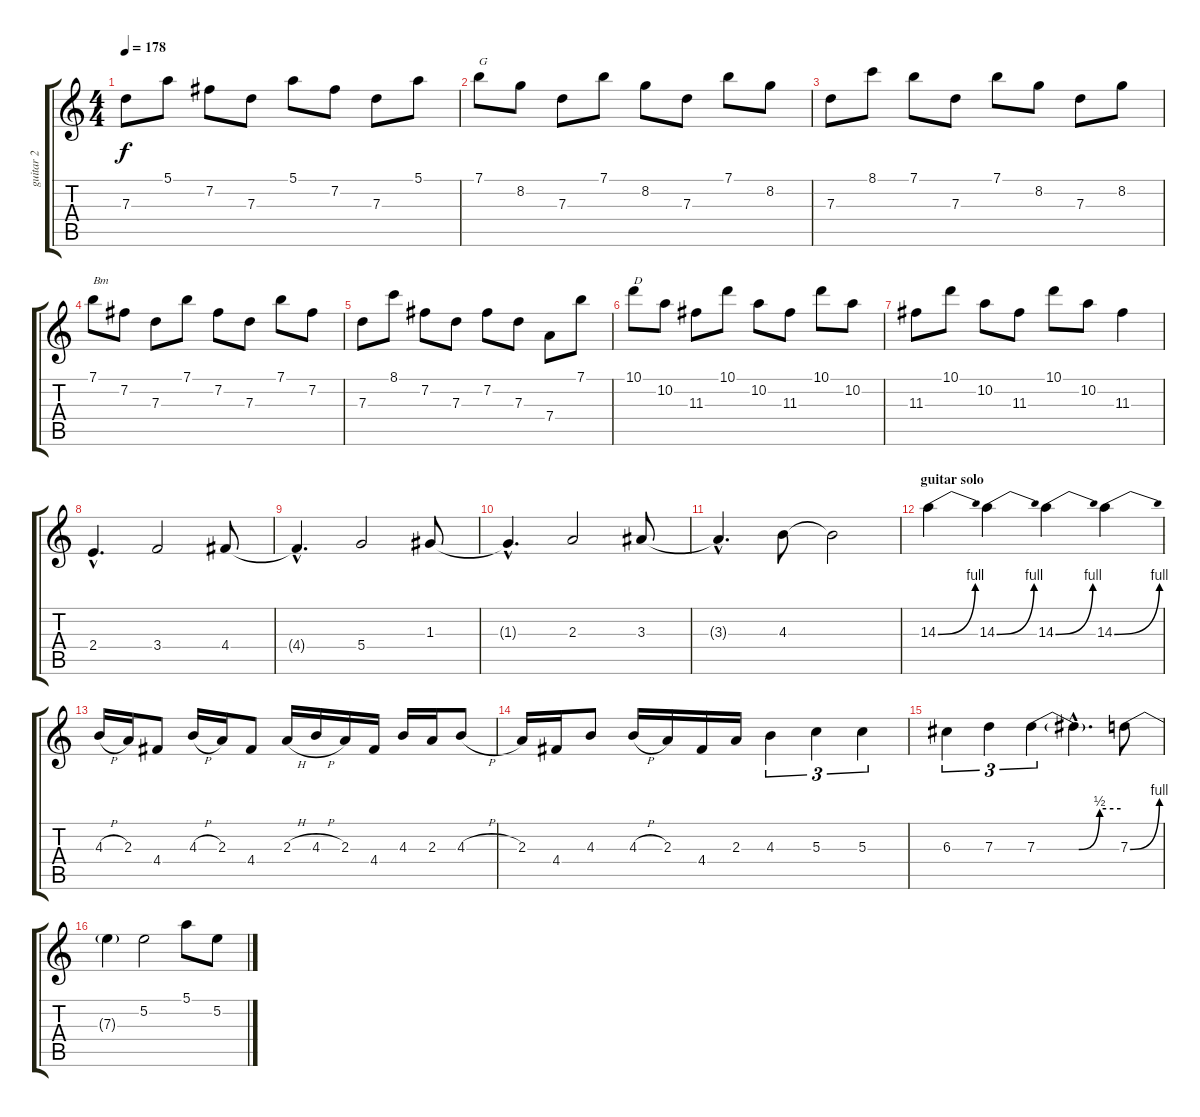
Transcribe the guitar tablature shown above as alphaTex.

\track ("guitar 2" "guitar 2") {instrument overdrivenguitar}
\staff {score tabs}
\tuning (E4 B3 G3 D3 A2 E2) {hide}
\ts (4 4)
\tempo 178
\clef g2
\ks aminor
7.3.8{dy f} 5.1.8 7.2.8 7.3.8 5.1.8 7.2.8 7.3.8 5.1.8 |
7.1.8{txt "G"} 8.2.8 7.3.8 7.1.8 8.2.8 7.3.8 7.1.8 8.2.8 |
7.3.8 8.1.8 7.1.8 7.3.8 7.1.8 8.2.8 7.3.8 8.2.8 |
7.1.8{txt "Bm"} 7.2.8 7.3.8 7.1.8 7.2.8 7.3.8 7.1.8 7.2.8 |
7.3.8 8.1.8 7.2.8 7.3.8 7.2.8 7.3.8 7.4.8 7.1.8 |
10.1.8{txt "D"} 10.2.8 11.3.8 10.1.8 10.2.8 11.3.8 10.1.8 10.2.8 |
11.3.8 10.1.8 10.2.8 11.3.8 10.1.8 10.2.8 11.3.4 |
2.4{hac}.4{d volume 11} 3.4.2 4.4.8 |
4.4{hac t}.4{d} 5.4.2 1.3.8 |
1.3{hac t}.4{d} 2.3.2 3.3.8 |
3.3{hac t}.4{d} 4.3.8 4.3{t}.2 |
\section ("" "guitar solo")
14.3{be (bend 0 0 60 4)}.4{volume 14} 14.3{be (bend 0 0 60 4)}.4 14.3{be (bend 0 0 60 4)}.4 14.3{be (bend 0 0 60 4)}.4 |
4.3{h}.16 2.3.16 4.4.8 4.3{h}.16 2.3.16 4.4.8 2.3{h}.16 4.3{h}.16 2.3.16 4.4.16 4.3.16 2.3.16 4.3{h}.8 |
2.3.16 4.4.16 4.3.8 4.3{h}.16 2.3.16 4.4.16 2.3.16 4.3.4{tu (3 2)} 5.3.4{tu (3 2)} 5.3.4{tu (3 2)} |
6.3.4{tu (3 2)} 7.3.4{tu (3 2)} 7.3{be (custom 0 0 30 0 45 2 60 2)}.4{tu (3 2)} 7.3{hac t}.4{d} 7.3{be (bend 0 0 60 4)}.8 |
7.3{t}.4 5.2.2 5.1.8 5.2.8
